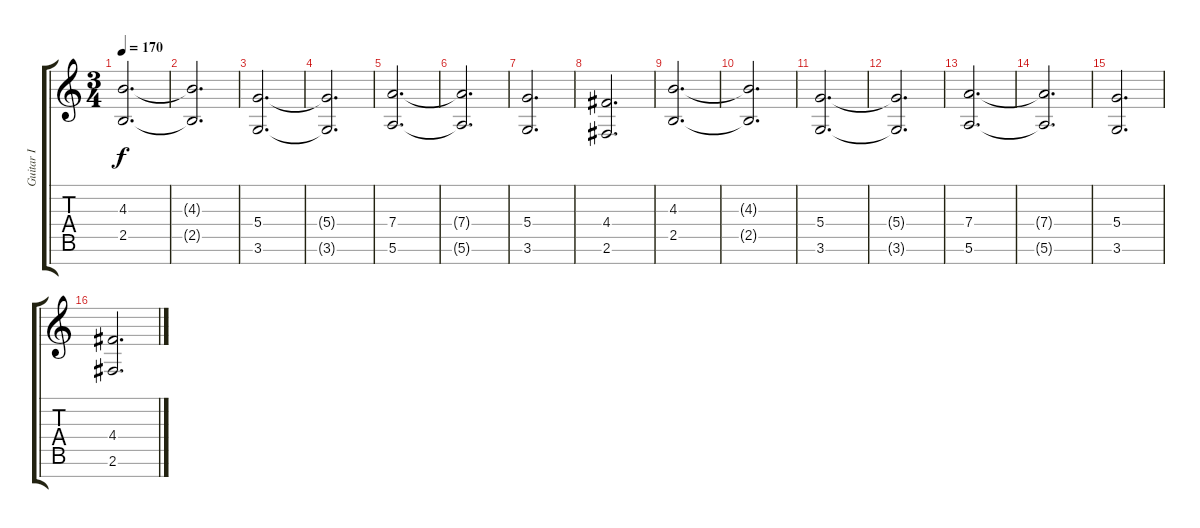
\track ("Guitar I" "Guitar I") {instrument overdrivenguitar}
\staff {score tabs}
\tuning (E4 B3 G3 D3 A2 E2 B1) {hide}
\ts (3 4)
\tempo 170
\clef g2
\ks c
(4.3 2.5).2{d dy f} |
(4.3{t} 2.5{t}).2{d} |
(5.4 3.6).2{d} |
(5.4{t} 3.6{t}).2{d} |
(7.4 5.6).2{d} |
(7.4{t} 5.6{t}).2{d} |
(5.4 3.6).2{d} |
(4.4 2.6).2{d} |
(4.3 2.5).2{d} |
(4.3{t} 2.5{t}).2{d} |
(5.4 3.6).2{d} |
(5.4{t} 3.6{t}).2{d} |
(7.4 5.6).2{d} |
(7.4{t} 5.6{t}).2{d} |
(5.4 3.6).2{d} |
(4.4 2.6).2{d}
